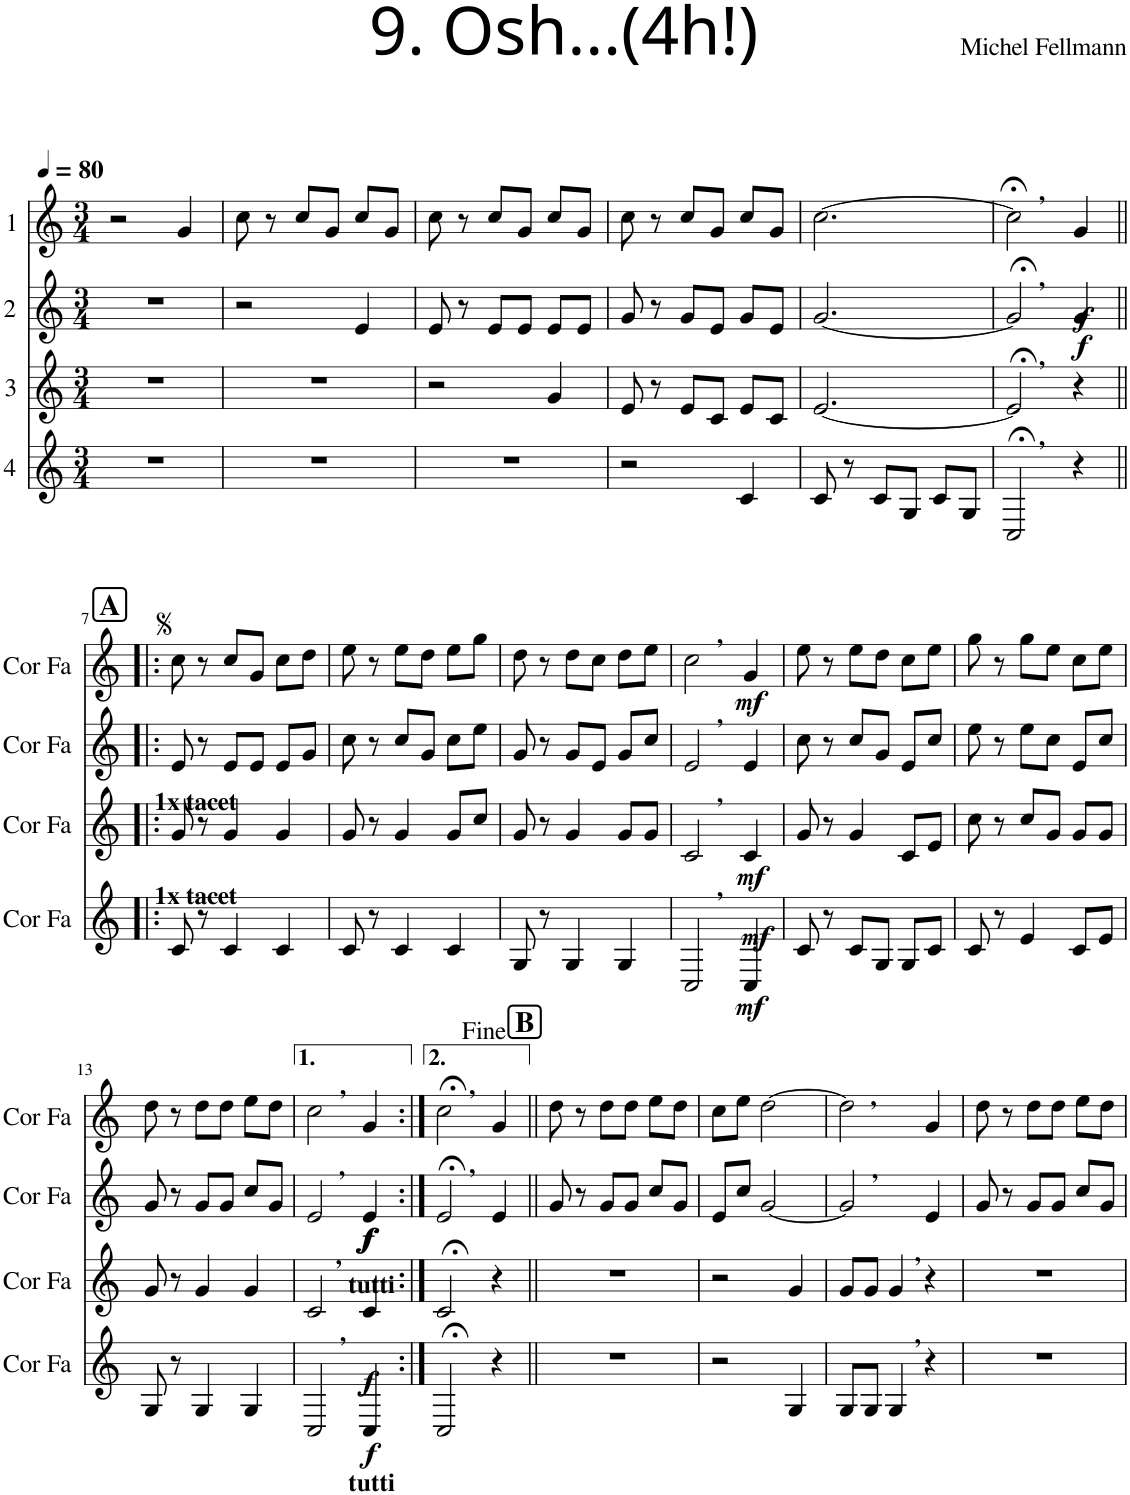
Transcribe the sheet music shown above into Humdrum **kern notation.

**kern	**dynam	**kern	**dynam	**kern	**dynam	**kern	**dynam
*part4	*part4	*part3	*part3	*part2	*part2	*part1	*part1
*staff4	*staff4	*staff3	*staff3	*staff2	*staff2	*staff1	*staff1
*I"4	*	*I"3	*	*I"2	*	*I"1	*
*clefG2	*	*clefG2	*	*clefG2	*	*clefG2	*
*Trd4c7	*	*Trd4c7	*	*Trd4c7	*	*Trd4c7	*
*k[]	*	*k[]	*	*k[]	*	*k[]	*
*M3/4	*	*M3/4	*	*M3/4	*	*M3/4	*
*MM80	*	*MM80	*	*MM80	*	*MM80	*
=1	=1	=1	=1	=1	=1	=1	=1
2.r	.	2.r	.	2.r	.	2r	.
.	.	.	.	.	.	4g/	.
=2	=2	=2	=2	=2	=2	=2	=2
2.r	.	2.r	.	2r	.	8cc\	.
.	.	.	.	.	.	8r	.
.	.	.	.	.	.	8cc/L	.
.	.	.	.	.	.	8g/J	.
.	.	.	.	4e/	.	8cc/L	.
.	.	.	.	.	.	8g/J	.
=3	=3	=3	=3	=3	=3	=3	=3
2.r	.	2r	.	8e/	.	8cc\	.
.	.	.	.	8r	.	8r	.
.	.	.	.	8e/L	.	8cc/L	.
.	.	.	.	8e/J	.	8g/J	.
.	.	4g/	.	8e/L	.	8cc/L	.
.	.	.	.	8e/J	.	8g/J	.
=4	=4	=4	=4	=4	=4	=4	=4
2r	.	8e/	.	8g/	.	8cc\	.
.	.	8r	.	8r	.	8r	.
.	.	8e/L	.	8g/L	.	8cc/L	.
.	.	8c/J	.	8e/J	.	8g/J	.
4c/	.	8e/L	.	8g/L	.	8cc/L	.
.	.	8c/J	.	8e/J	.	8g/J	.
=5	=5	=5	=5	=5	=5	=5	=5
8c/	.	[2.e/	.	[2.g/	.	[2.cc\	.
8r	.	.	.	.	.	.	.
8c/L	.	.	.	.	.	.	.
8G/J	.	.	.	.	.	.	.
8c/L	.	.	.	.	.	.	.
8G/J	.	.	.	.	.	.	.
=6	=6	=6	=6	=6	=6	=6	=6
!	!	!	!	!	!	!LO:TX:a:B:t=,	!
!	!	!	!	!LO:TX:a:B:t=,	!	!	!
!	!	!LO:TX:a:B:t=,	!	!	!	!	!
!LO:TX:a:B:t=,	!	!	!	!	!	!	!
2C;</	.	2e;</]	.	2g;</]	.	2cc;<\]	.
!	!	!	!	!	!LO:DY:b	!	!
!	!	!	!	!	!LO:DY:n=1:b	!	!
4r	.	4r	.	4g/	f f	4g/	.
!!LO:LB:g=z
!!LO:REH:place=s1:a:B:cj:fs=14:t=A
=7!|:	=7!|:	=7!|:	=7!|:	=7!|:	=7!|:	=7!|:	=7!|:
!	!	!LO:TX:a:B:t=1x tacet	!	!	!	!	!
!LO:TX:a:B:t=1x tacet	!	!	!	!	!	!	!
8c/	.	8g/	.	8e/	.	8cc\	.
8r	.	8r	.	8r	.	8r	.
4c/	.	4g/	.	8e/L	.	8cc/L	.
.	.	.	.	8e/J	.	8g/J	.
4c/	.	4g/	.	8e/L	.	8cc\L	.
.	.	.	.	8g/J	.	8dd\J	.
=8	=8	=8	=8	=8	=8	=8	=8
8c/	.	8g/	.	8cc\	.	8ee\	.
8r	.	8r	.	8r	.	8r	.
4c/	.	4g/	.	8cc/L	.	8ee\L	.
.	.	.	.	8g/J	.	8dd\J	.
4c/	.	8g/L	.	8cc\L	.	8ee\L	.
.	.	8cc/J	.	8ee\J	.	8gg\J	.
=9	=9	=9	=9	=9	=9	=9	=9
8G/	.	8g/	.	8g/	.	8dd\	.
8r	.	8r	.	8r	.	8r	.
4G/	.	4g/	.	8g/L	.	8dd\L	.
.	.	.	.	8e/J	.	8cc\J	.
4G/	.	8g/L	.	8g/L	.	8dd\L	.
.	.	8g/J	.	8cc/J	.	8ee\J	.
=10	=10	=10	=10	=10	=10	=10	=10
!	!	!	!	!	!	!LO:TX:a:B:t=,	!
!	!	!	!	!LO:TX:a:B:t=,	!	!	!
!	!	!LO:TX:a:B:t=,	!	!	!	!	!
!LO:TX:a:B:t=,	!	!	!	!	!	!	!
2C/	.	2c/	.	2e/	.	2cc\	.
!	!LO:DY:b	!	!	!	!	!	!
!	!LO:DY:n=1:b	!	!LO:DY:b	!	!	!	!LO:DY:b
4C/	mf mf	4c/	mf	4e/	.	4g/	mf
=11	=11	=11	=11	=11	=11	=11	=11
8c/	.	8g/	.	8cc\	.	8ee\	.
8r	.	8r	.	8r	.	8r	.
8c/L	.	4g/	.	8cc/L	.	8ee\L	.
8G/J	.	.	.	8g/J	.	8dd\J	.
8G/L	.	8c/L	.	8e/L	.	8cc\L	.
8c/J	.	8e/J	.	8cc/J	.	8ee\J	.
=12	=12	=12	=12	=12	=12	=12	=12
8c/	.	8cc\	.	8ee\	.	8gg\	.
8r	.	8r	.	8r	.	8r	.
4e/	.	8cc/L	.	8ee\L	.	8gg\L	.
.	.	8g/J	.	8cc\J	.	8ee\J	.
8c/L	.	8g/L	.	8e/L	.	8cc\L	.
8e/J	.	8g/J	.	8cc/J	.	8ee\J	.
!!LO:LB:g=z
=13	=13	=13	=13	=13	=13	=13	=13
8G/	.	8g/	.	8g/	.	8dd\	.
8r	.	8r	.	8r	.	8r	.
4G/	.	4g/	.	8g/L	.	8dd\L	.
.	.	.	.	8g/J	.	8dd\J	.
4G/	.	4g/	.	8cc/L	.	8ee\L	.
.	.	.	.	8g/J	.	8dd\J	.
=14	=14	=14	=14	=14	=14	=14	=14
!	!	!	!	!	!	!LO:TX:a:B:t=,	!
!LO:TX:a:B:t=,	!	!	!	!	!	!	!
2C/	.	2c/	.	2e/	.	2cc\	.
!	!	!	!	!LO:TX:a:B:t=,	!	!	!
!	!	!LO:TX:a:B:t=tutti	!	!	!	!	!
!	!	!LO:TX:a:B:t=,	!	!	!	!	!
!LO:TX:b:B:t=tutti	!	!	!	!	!	!	!
!	!LO:DY:b	!	!	!	!	!	!
!	!LO:DY:n=1:b	!	!	!	!LO:DY:b	!	!
!	!	!	!	!	!LO:DY:n=1:b	!	!
4C/	f f	4c/	.	4e/	f f	4g/	.
=15:|!	=15:|!	=15:|!	=15:|!	=15:|!	=15:|!	=15:|!	=15:|!
!	!	!	!	!	!	!LO:TX:a:B:t=,	!
!	!	!	!	!LO:TX:a:B:t=,	!	!	!
2C;</	.	2c;</	.	2e;</	.	2cc;<\	.
4r	.	4r	.	4e/	.	4g/	.
!!LO:REH:place=s1:a:B:cj:fs=14:t=B
=16||	=16||	=16||	=16||	=16||	=16||	=16||	=16||
2.r	.	2.r	.	8g/	.	8dd\	.
.	.	.	.	8r	.	8r	.
.	.	.	.	8g/L	.	8dd\L	.
.	.	.	.	8g/J	.	8dd\J	.
.	.	.	.	8cc/L	.	8ee\L	.
.	.	.	.	8g/J	.	8dd\J	.
=17	=17	=17	=17	=17	=17	=17	=17
2r	.	2r	.	8e/L	.	8cc\L	.
.	.	.	.	8cc/J	.	8ee\J	.
.	.	.	.	[2g/	.	[2dd\	.
4G/	.	4g/	.	.	.	.	.
=18	=18	=18	=18	=18	=18	=18	=18
!	!	!	!	!	!	!LO:TX:a:B:t=,	!
!	!	!	!	!LO:TX:a:B:t=,	!	!	!
8G/L	.	8g/L	.	2g/]	.	2dd\]	.
8G/J	.	8g/J	.	.	.	.	.
!	!	!LO:TX:a:B:t=,	!	!	!	!	!
!LO:TX:a:B:t=,	!	!	!	!	!	!	!
4G/	.	4g/	.	.	.	.	.
4r	.	4r	.	4e/	.	4g/	.
=19	=19	=19	=19	=19	=19	=19	=19
2.r	.	2.r	.	8g/	.	8dd\	.
.	.	.	.	8r	.	8r	.
.	.	.	.	8g/L	.	8dd\L	.
.	.	.	.	8g/J	.	8dd\J	.
.	.	.	.	8cc/L	.	8ee\L	.
.	.	.	.	8g/J	.	8dd\J	.
=	=	=	=	=	=	=	=
*-	*-	*-	*-	*-	*-	*-	*-
